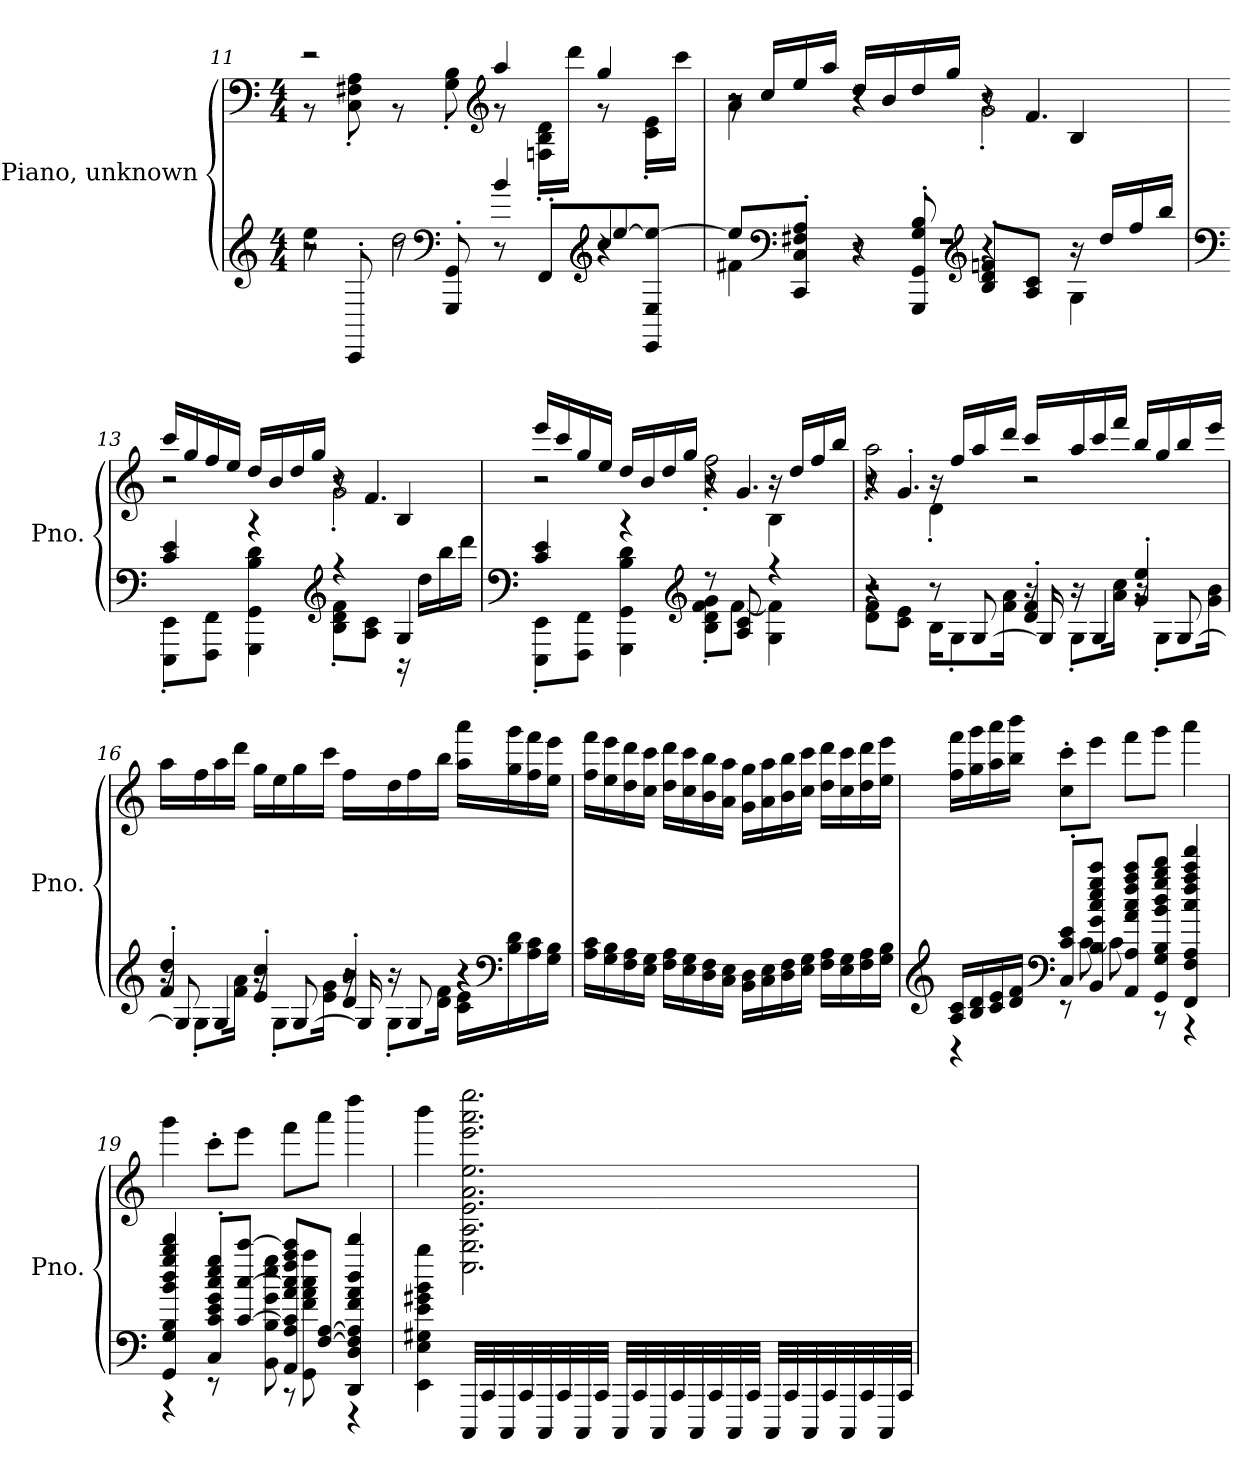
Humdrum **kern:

**kern	**kern
*part1	*part1
*staff2	*staff1
*I"Piano, unknown	*
*I'Pno.	*
!!LO:LB:g=z
*clefG2	*clefF4
*k[]	*k[]
*M4/4	*M4/4
=11	=11
*^	*^
*	*^	*	*
2r	4ee\	8r	2r	8r
.	.	8CC'/	.	8C\' 8F#X\' 8A\'
.	2dd\	8r	.	8r
*clefF4	*	*	*	*
.	.	8GGG/' 8GG/'	.	8G\' 8B\'
*	*	*	*clefG2	*
4b/	.	8r	4aa/	8r
.	.	8FF'/L	.	16Fn\' 16B\' 16d\'LL
.	.	.	.	16ddd\JJ
*clefG2	*	*	*	*
4cc/	4r	[8ee/	4gg/	8r
.	.	8EE/ 8E/ 8ee/_J	.	16c\' 16e\'LL
.	.	.	.	16ccc\JJ
=12	=12	=12	=12	=12
*	*	*	*	*^
1r	4f#X\	8ee/L]	16r	4a\	2r
.	.	.	16cc/LL	.	.
*clefF4	*	*	*	*	*
.	.	8CC/' 8C/' 8F#X/' 8A/'J	16ee/	.	.
.	.	.	16aa/JJ	.	.
.	4r	8r	16dd/LL	4r	.
.	.	.	16b/	.	.
.	.	8GGG/' 8GG/' 8G/' 8B/'	16dd/	.	.
.	.	.	16gg/JJ	.	.
*clefG2	*	*	*	*	*
.	4r	8B/' 8d/' 8fn/'L	4r	2g'\	8r
.	.	8A/ 8c/J	.	.	4.f/
.	4G\	16r	4B/	.	.
.	.	16dd/LL	.	.	.
.	.	16ff/	.	.	.
.	.	16bb/JJ	.	.	.
*v	*v	*v	*	*	*
!!LO:LB:g=z	!!	!!
=13	=13	=13	=13
*clefF4	*	*	*
*^	*	*	*
4c/ 4e/	8EEE\' 8EE\'L	16ccc/LL	2r	2r
.	.	16gg/	.	.
.	8FFF\ 8FF\J	16ff/	.	.
.	.	16ee/JJ	.	.
4r	4GGG\ 4GG\ 4B\ 4d\	16dd/LL	.	.
.	.	16b/	.	.
.	.	16dd/	.	.
.	.	16gg/JJ	.	.
*clefG2	*	*	*	*
4r	8B\' 8d\' 8f\'L	4r	2g'\	8r
.	8A\ 8c\J	.	.	4.f/
4G/	16r	4B/	.	.
.	16dd\LL	.	.	.
.	16bb\	.	.	.
.	16ddd\JJ	.	.	.
*	*	*v	*v	*v
=14	=14	=14
*clefF4	*	*
*	*	*^
*	*	*	*^
*	*	*	*	*^
4c/ 4e/	8EEE\' 8EE\'L	16eee/LL	2r	2r	2r
.	.	16ccc/	.	.	.
.	8FFF\ 8FF\J	16gg/	.	.	.
.	.	16ee/JJ	.	.	.
4r	4GGG\ 4GG\ 4B\ 4d\	16dd/LL	.	.	.
.	.	16b/	.	.	.
.	.	16dd/	.	.	.
.	.	16gg/JJ	.	.	.
*clefG2	*	*	*	*	*
8r	8B\' 8d\' 8f\' 8g\'L	4r	2ff'\	8r	4r
8A/ 8c/	[8f\J	.	.	4.g/	.
4r	4G\ 4f\]	16r	.	.	4B\
.	.	16dd/LL	.	.	.
.	.	16ff/	.	.	.
.	.	16bb/JJ	.	.	.
!!LO:PB:g=z	!!	!!	!!
=15	=15	=15	=15	=15	=15
*	*^	*	*	*	*
2r	8d\ 8f\L	4r	4r	2aa'\	8r	4r
.	8c\ 8e\J	.	.	.	4.g'/	.
.	16B\KL	8r	16r	.	.	4d'\
.	8G'\	.	16ff/LL	.	.	.
.	.	[8G/	16aa/	.	.	.
.	16f\ 16a\Jk	.	16ddd/JJ	.	.	.
4d/' 4f/'	16r	16G/]	16ccc/LL	2r	2r	2r
.	8G'\L	16r	16aa/	.	.	.
.	.	4G/	16ccc/	.	.	.
.	16a\ 16cc\Jk	.	16fff/JJ	.	.	.
4g/' 4ee/'	16r	.	16bb/LL	.	.	.
.	8G'\L	.	16gg/	.	.	.
.	.	[8G/	16bb/	.	.	.
.	16g\ 16b\Jk	.	16eee/JJ	.	.	.
*	*	*	*v	*v	*v	*v
=16	=16	=16	=16
4f/' 4dd/'	16r	8G/]	16aa\LL
.	8G'\L	.	16ff\
.	.	4G/	16aa\
.	16f\ 16a\Jk	.	16ddd\JJ
4e/' 4cc/'	16r	.	16gg\LL
.	8G'\L	.	16ee\
.	.	[8G/	16gg\
.	16e\ 16g\Jk	.	16ccc\JJ
4d/' 4b/'	16r	16G/]	16ff\LL
.	8G'\L	16r	16dd\
.	.	8G/	16ff\
.	16d\ 16f\Jk	.	16bb\JJ
4r	16c\ 16e\LL	4r	16aa\ 16aaa\LL
*clefF4	*	*	*
.	16B\ 16d\	.	16gg\ 16ggg\
.	16A\ 16c\	.	16ff\ 16fff\
.	16G\ 16B\JJ	.	16ee\ 16eee\JJ
*v	*v	*v	*
!!LO:LB:g=z
=17	=17
16A\ 16c\LL	16ff\ 16fff\LL
16G\ 16B\	16ee\ 16eee\
16F\ 16A\	16dd\ 16ddd\
16E\ 16G\JJ	16cc\ 16ccc\JJ
16F\ 16A\LL	16dd\ 16ddd\LL
16E\ 16G\	16cc\ 16ccc\
16D\ 16F\	16b\ 16bb\
16C\ 16E\JJ	16a\ 16aa\JJ
16BB\ 16D\LL	16g\ 16gg\LL
16C\ 16E\	16a\ 16aa\
16D\ 16F\	16b\ 16bb\
16E\ 16G\JJ	16cc\ 16ccc\JJ
16F\ 16A\LL	16dd\ 16ddd\LL
16E\ 16G\	16cc\ 16ccc\
16F\ 16A\	16dd\ 16ddd\
16G\ 16B\JJ	16ee\ 16eee\JJ
=18	=18
*clefG2	*
*^	*
16A/ 16c/LL	4r	16ff\ 16fff\LL
16B/ 16d/	.	16gg\ 16ggg\
16c/ 16e/	.	16aa\ 16aaa\
16d/ 16f/JJ	.	16bb\ 16bbb\JJ
*clefF4	*	*
8C/' 8c/' 8e/'L	8r	8cc\' 8ccc\'L
8BB/ 8B/ 8g/ 8cc/ 8ee/ 8gg/ 8ccc/J	[8c\	8eee\J
8AA/ 8A/ 8a/ 8cc/ 8ff/ 8aa/ 8ccc/L	8c\]	8fff\L
8GG/ 8G/ 8B/ 8b/ 8dd/ 8gg/ 8bb/ 8ddd/J	8r	8ggg\J
4FF/ 4F/ 4A/ 4cc/ 4ff/ 4aa/ 4ccc/ 4fff/	4r	4aaa\
!!LO:LB:g=z
=19	=19	=19
4GG/ 4G/ 4B/ 4b/ 4dd/ 4gg/ 4bb/ 4ddd/	4r	4ggg\
8C/' 8c/' 8e/' 8g/' 8cc/' 8ee/' 8gg/'L	8r	8ccc'\L
[8c/ [8cc/ [8ccc/J	8BB\ 8B\ 8g\ 8ee\ 8gg\	8eee\J
8AA/ 8A/ 8c/] 8a/ 8cc/] 8ff/ 8aa/ 8ccc/]L	8r	8fff\L
[8F/ [8A/J	8GG\ 8f\ 8a\ 8cc\ 8aa\	8aaa\J
4DD/ 4D/ 4F/] 4A/] 4f/ 4a/ 4dd/ 4ddd/	4r	4dddd\
*v	*v	*
=20	=20
4EE\ 4E\ 4G#X\ 4e\ 4g#X\ 4b\ 4bb\	4bbb\
32CCC/LLL	2.AA\ 2.E\ 2.A\ 2.e\ 2.a\ 2.ee\ 2.eee\ 2.aaa\ 2.eeee\
32CC/	.
32CCC/	.
32CC/	.
32CCC/	.
32CC/	.
32CCC/	.
32CC/JJJ	.
32CCC/LLL	.
32CC/	.
32CCC/	.
32CC/	.
32CCC/	.
32CC/	.
32CCC/	.
32CC/JJJ	.
32CCC/LLL	.
32CC/	.
32CCC/	.
32CC/	.
32CCC/	.
32CC/	.
32CCC/	.
32CC/JJJ	.
=	=
*-	*-
